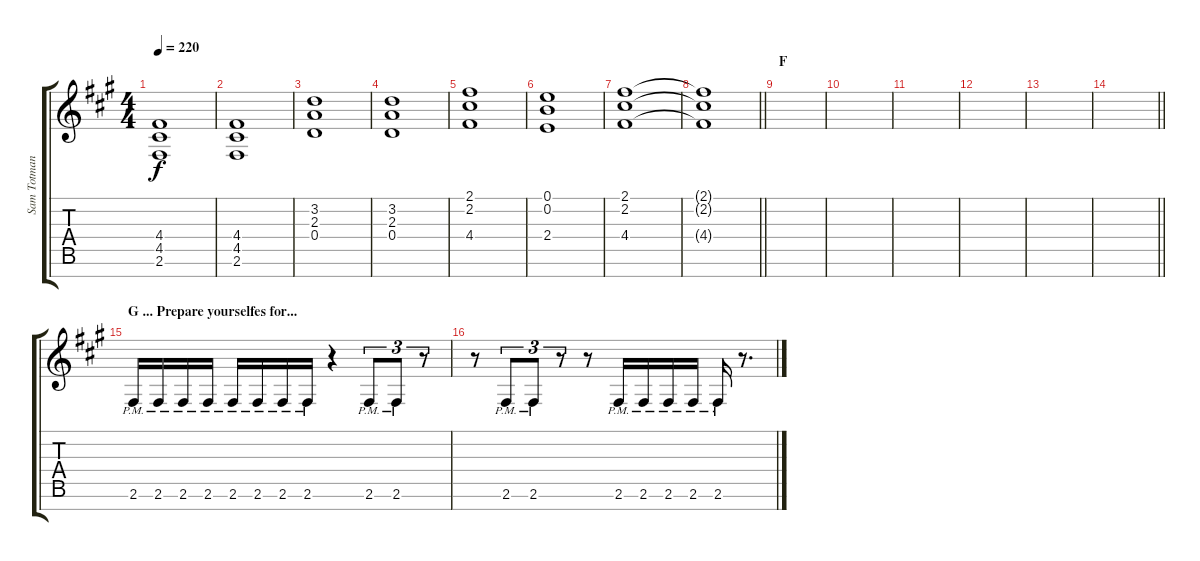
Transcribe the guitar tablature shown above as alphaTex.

\track ("Sam Totman II" "Sam Totman") {instrument distortionguitar}
\staff {score tabs}
\tuning (E4 B3 G3 D3 A2 E2 B1) {hide}
\ts (4 4)
\tempo 220
\clef g2
\ks a
(4.4 4.5 2.6).1{dy f} |
(4.4 4.5 2.6).1 |
(3.2 2.3 0.4).1 |
(3.2 2.3 0.4).1 |
(2.1 2.2 4.4).1 |
(0.1 0.2 2.4).1 |
(2.1 2.2 4.4).1 |
\barLineRight lightlight
(2.1{t} 2.2{t} 4.4{t}).1 |
\section ("" "F")
|
|
|
|
|
\barLineRight lightlight
|
\section ("" "G ... Prepare yourselfes for...")
2.6{pm}.16 2.6{pm}.16 2.6{pm}.16 2.6{pm}.16 2.6{pm}.16 2.6{pm}.16 2.6{pm}.16 2.6{pm}.16 r.4 2.6{pm}.8{tu (3 2)} 2.6{pm}.8{tu (3 2)} r.8{tu (3 2)} |
r.8 2.6{pm}.8{tu (3 2)} 2.6{pm}.8{tu (3 2)} r.8{tu (3 2)} r.8 2.6{pm}.16 2.6{pm}.16 2.6{pm}.16 2.6{pm}.16 2.6{pm}.16 r.8{d}
